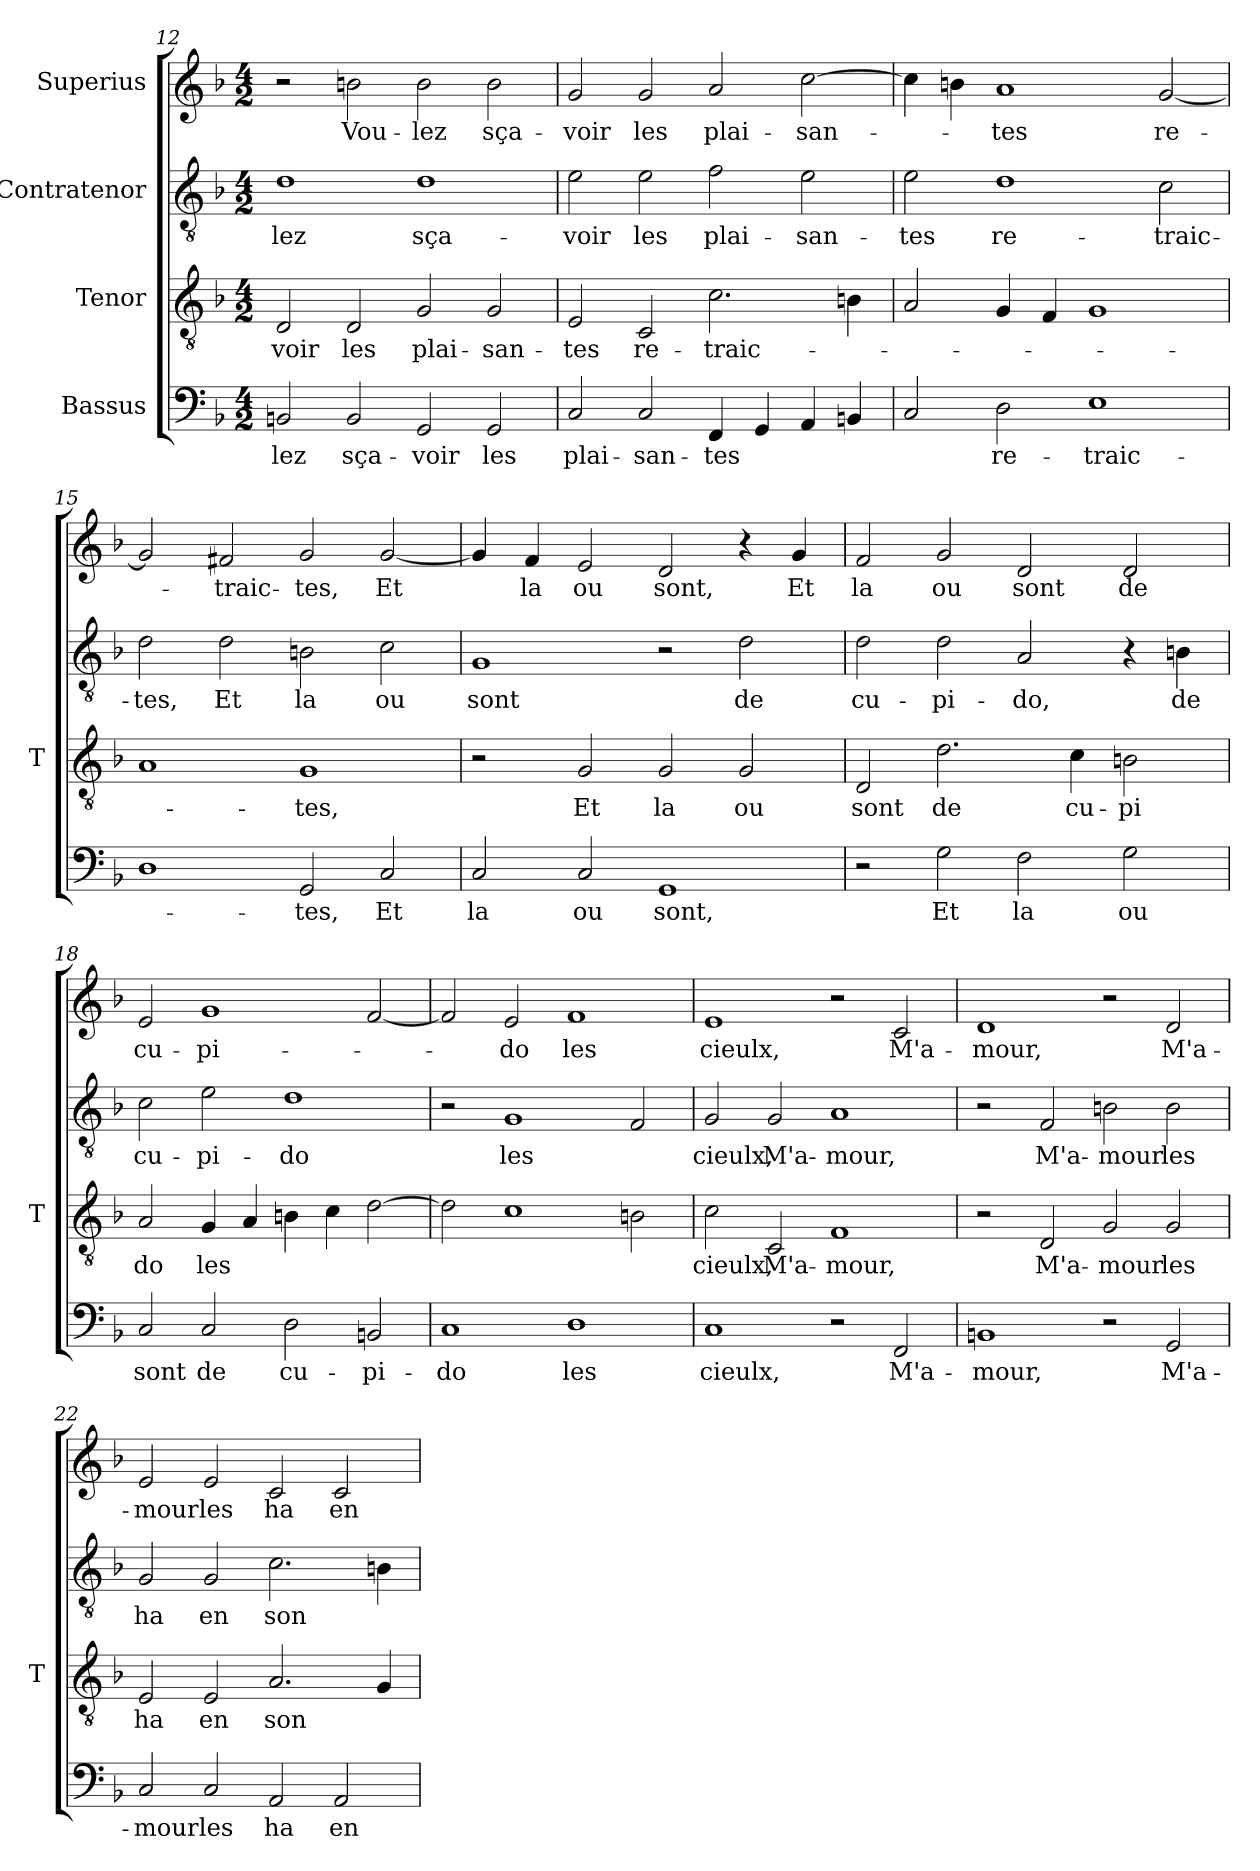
**kern	**text	**kern	**text	**kern	**text	**kern	**text
*part4	*part4	*part3	*part3	*part2	*part2	*part1	*part1
*staff4	*staff4	*staff3	*staff3	*staff2	*staff2	*staff1	*staff1
*I"Bassus	*	*I"Tenor	*	*I"Contratenor	*	*I"Superius	*
*	*	*I'T	*	*	*	*	*
*clefF4	*	*clefGv2	*	*clefGv2	*	*clefG2	*
*k[b-]	*	*k[b-]	*	*k[b-]	*	*k[b-]	*
*M4/2	*	*M4/2	*	*M4/2	*	*M4/2	*
=12	=12	=12	=12	=12	=12	=12	=12
2BBn	-lez	2D	-voir	1d	-lez	2r	.
2BB	sça-	2D	-les	.	.	2b	Vou-
2GG	-voir	2G	plai-	1d	sça-	2b	-lez
2GG	-les	2G	san-	.	.	2b	sça-
=13	=13	=13	=13	=13	=13	=13	=13
2C	plai-	2E	-tes	2e	-voir	2g	-voir
2C	san-	2C	re-	2e	-les	2g	-les
4FF	-tes	2.c	traic-	2f	plai-	2a	plai-
4GG	.	.	.	.	.	.	.
4AA	.	.	.	2e	san-	[2cc	san-
4BBn	.	4B	.	.	.	.	.
=14	=14	=14	=14	=14	=14	=14	=14
2C	.	2A	.	2e	-tes	4cc]	.
.	.	.	.	.	.	4b	.
2D	re-	4G	.	1d	re-	1a	-tes
.	.	4F	.	.	.	.	.
1E	traic-	1G	.	.	.	.	.
.	.	.	.	2c	traic-	[2g	re-
=15	=15	=15	=15	=15	=15	=15	=15
1D	.	1A	.	2d	-tes,	2g]	.
.	.	.	.	2d	-Et	2f#X	traic-
2GG	-tes,	1G	-tes,	2Bn	-la	2g	-tes,
2C	-Et	.	.	2c	-ou	[2g	-Et
=16	=16	=16	=16	=16	=16	=16	=16
2C	-la	2r	.	1G	-sont	4g]	.
.	.	.	.	.	.	4f	-la
2C	-ou	2G	-Et	.	.	2e	-ou
1GG	-sont,	2G	-la	2r	.	2d	-sont,
.	.	2G	-ou	2d	-de	4r	.
.	.	.	.	.	.	4g	-Et
=17	=17	=17	=17	=17	=17	=17	=17
2r	.	2D	-sont	2d	cu-	2f	-la
2G	-Et	2.d	-de	2d	pi-	2g	-ou
2F	-la	.	.	2A	-do,	2d	-sont
.	.	4c	cu-	.	.	.	.
2G	-ou	2B	-pi	4r	.	2d	-de
.	.	.	.	4Bn	-de	.	.
=18	=18	=18	=18	=18	=18	=18	=18
2C	-sont	2A	-do	2c	cu-	2e	cu-
2C	-de	4G	-les	2e	pi-	1g	pi-
.	.	4A	.	.	.	.	.
2D	cu-	4B	.	1d	-do	.	.
.	.	4c	.	.	.	.	.
2BBn	pi-	[2d	.	.	.	[2f	.
=19	=19	=19	=19	=19	=19	=19	=19
1C	-do	2d]	.	2r	.	2f]	.
.	.	1c	.	1G	-les	2e	-do
1D	-les	.	.	.	.	1f	-les
.	.	2Bn	.	2F	.	.	.
=20	=20	=20	=20	=20	=20	=20	=20
1C	-cieulx,	2c	-cieulx,	2G	-cieulx,	1e	-cieulx,
.	.	2C	M'a-	2G	M'a-	.	.
2r	.	1F	-mour,	1A	-mour,	2r	.
2FF	M'a-	.	.	.	.	2c	M'a-
=21	=21	=21	=21	=21	=21	=21	=21
1BBn	-mour,	2r	.	2r	.	1d	-mour,
.	.	2D	M'a-	2F	M'a-	.	.
2r	.	2G	-mour	2Bn	-mour	2r	.
2GG	M'a-	2G	-les	2B	-les	2d	M'a-
=22	=22	=22	=22	=22	=22	=22	=22
2C	-mour	2E	-ha	2G	-ha	2e	-mour
2C	-les	2E	-en	2G	-en	2e	-les
2AA	-ha	2.A	-son	2.c	-son	2c	-ha
2AA	-en	.	.	.	.	2c	-en
.	.	4G	.	4Bn	.	.	.
=	=	=	=	=	=	=	=
*-	*-	*-	*-	*-	*-	*-	*-
